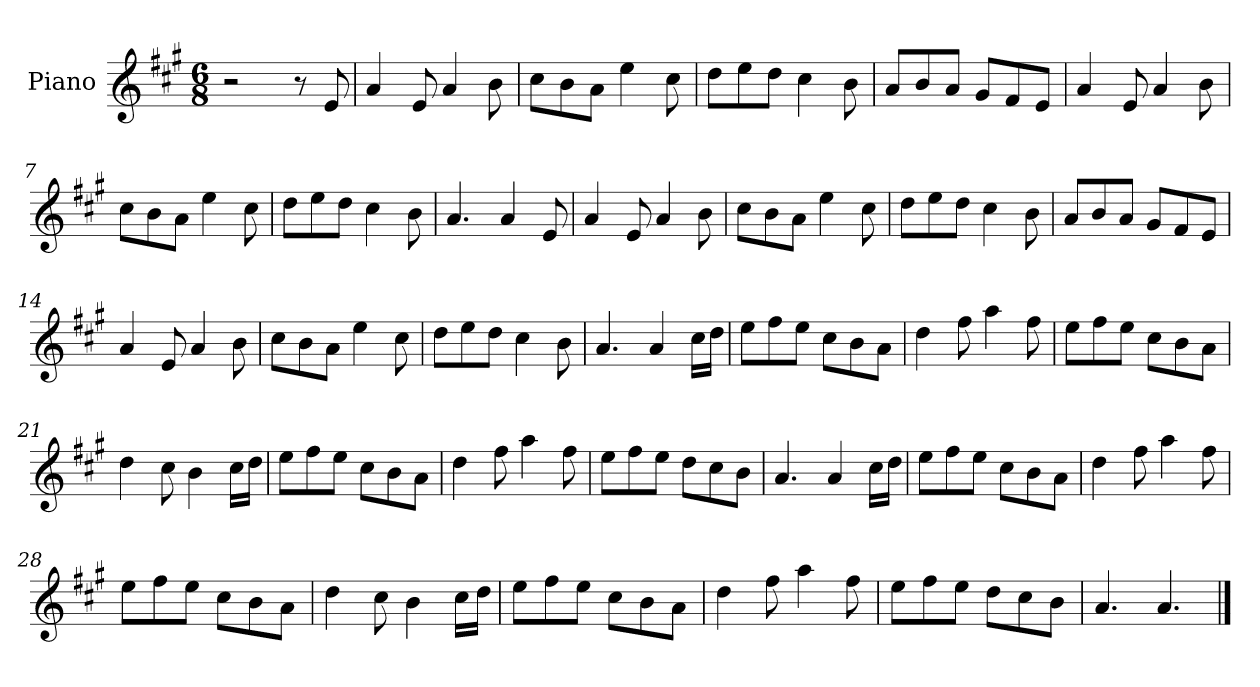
**kern
*part1
*staff1
*I"Piano
*I'Pno
*clefG2
*k[f#c#g#]
*M6/8
=1
2r
8r
8e/
=2
4a/
8e/
4a/
8b\
=3
8cc#\L
8b\
8a\J
4ee\
8cc#\
=4
8dd\L
8ee\
8dd\J
4cc#\
8b\
=5
8a/L
8b/
8a/J
8g#/L
8f#/
8e/J
=6
4a/
8e/
4a/
8b\
=7
8cc#\L
8b\
8a\J
4ee\
8cc#\
=8
8dd\L
8ee\
8dd\J
4cc#\
8b\
=9
4.a/
4a/
8e/
=10
4a/
8e/
4a/
8b\
=11
8cc#\L
8b\
8a\J
4ee\
8cc#\
=12
8dd\L
8ee\
8dd\J
4cc#\
8b\
=13
8a/L
8b/
8a/J
8g#/L
8f#/
8e/J
=14
4a/
8e/
4a/
8b\
=15
8cc#\L
8b\
8a\J
4ee\
8cc#\
=16
8dd\L
8ee\
8dd\J
4cc#\
8b\
=17
4.a/
4a/
16cc#\LL
16dd\JJ
=18
8ee\L
8ff#\
8ee\J
8cc#\L
8b\
8a\J
=19
4dd\
8ff#\
4aa\
8ff#\
=20
8ee\L
8ff#\
8ee\J
8cc#\L
8b\
8a\J
=21
4dd\
8cc#\
4b\
16cc#\LL
16dd\JJ
=22
8ee\L
8ff#\
8ee\J
8cc#\L
8b\
8a\J
=23
4dd\
8ff#\
4aa\
8ff#\
=24
8ee\L
8ff#\
8ee\J
8dd\L
8cc#\
8b\J
=25
4.a/
4a/
16cc#\LL
16dd\JJ
=26
8ee\L
8ff#\
8ee\J
8cc#\L
8b\
8a\J
=27
4dd\
8ff#\
4aa\
8ff#\
=28
8ee\L
8ff#\
8ee\J
8cc#\L
8b\
8a\J
=29
4dd\
8cc#\
4b\
16cc#\LL
16dd\JJ
=30
8ee\L
8ff#\
8ee\J
8cc#\L
8b\
8a\J
=31
4dd\
8ff#\
4aa\
8ff#\
=32
8ee\L
8ff#\
8ee\J
8dd\L
8cc#\
8b\J
=33
4.a/
4.a/
==
*-
